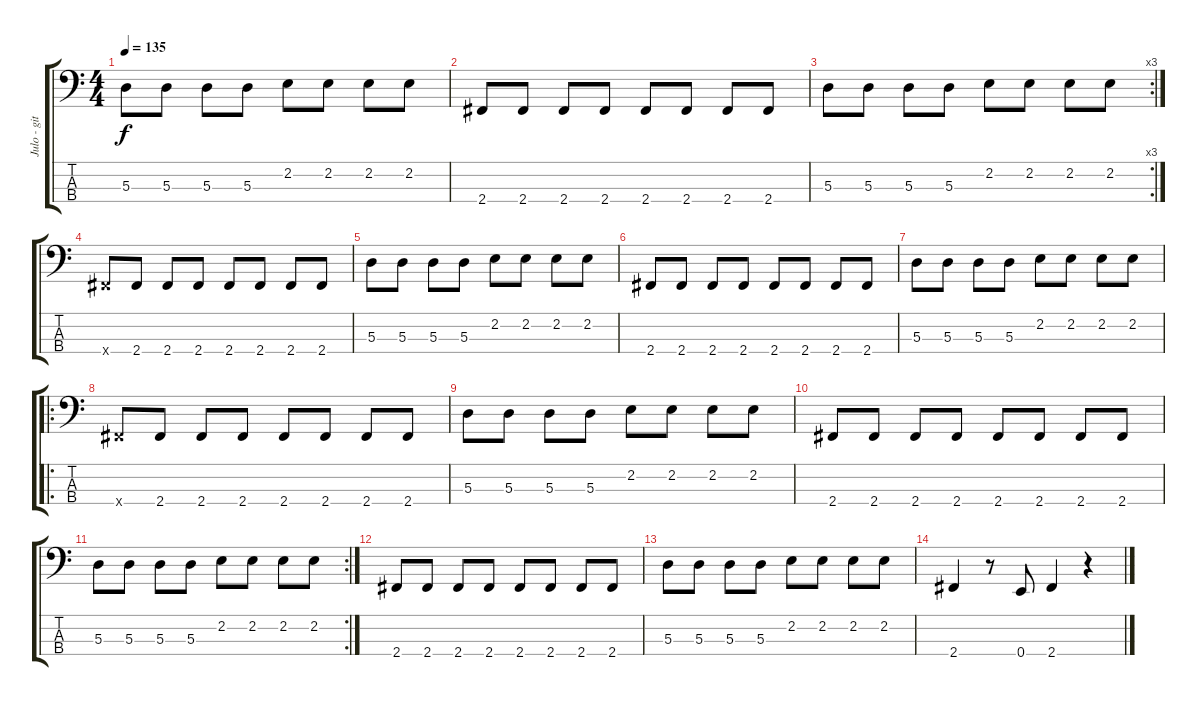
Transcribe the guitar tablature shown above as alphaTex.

\track ("Julo - gitara basowa" "Julo - git") {instrument slapbass2}
\staff {score tabs}
\tuning (G2 D2 A1 E1) {hide}
\ts (4 4)
\tempo 135
\clef f4
\ks c
5.3.8{dy f} 5.3.8 5.3.8 5.3.8 2.2.8 2.2.8 2.2.8 2.2.8 |
2.4.8 2.4.8 2.4.8 2.4.8 2.4.8 2.4.8 2.4.8 2.4.8 |
\rc 3
5.3.8 5.3.8 5.3.8 5.3.8 2.2.8 2.2.8 2.2.8 2.2.8 |
2.4{x}.8 2.4.8 2.4.8 2.4.8 2.4.8 2.4.8 2.4.8 2.4.8 |
5.3.8 5.3.8 5.3.8 5.3.8 2.2.8 2.2.8 2.2.8 2.2.8 |
2.4.8 2.4.8 2.4.8 2.4.8 2.4.8 2.4.8 2.4.8 2.4.8 |
5.3.8 5.3.8 5.3.8 5.3.8 2.2.8 2.2.8 2.2.8 2.2.8 |
\ro
2.4{x}.8 2.4.8 2.4.8 2.4.8 2.4.8 2.4.8 2.4.8 2.4.8 |
5.3.8 5.3.8 5.3.8 5.3.8 2.2.8 2.2.8 2.2.8 2.2.8 |
2.4.8 2.4.8 2.4.8 2.4.8 2.4.8 2.4.8 2.4.8 2.4.8 |
\rc 2
5.3.8 5.3.8 5.3.8 5.3.8 2.2.8 2.2.8 2.2.8 2.2.8 |
2.4.8 2.4.8 2.4.8 2.4.8 2.4.8 2.4.8 2.4.8 2.4.8 |
5.3.8 5.3.8 5.3.8 5.3.8 2.2.8 2.2.8 2.2.8 2.2.8 |
2.4.4 r.8 0.4.8 2.4.4 r.4
